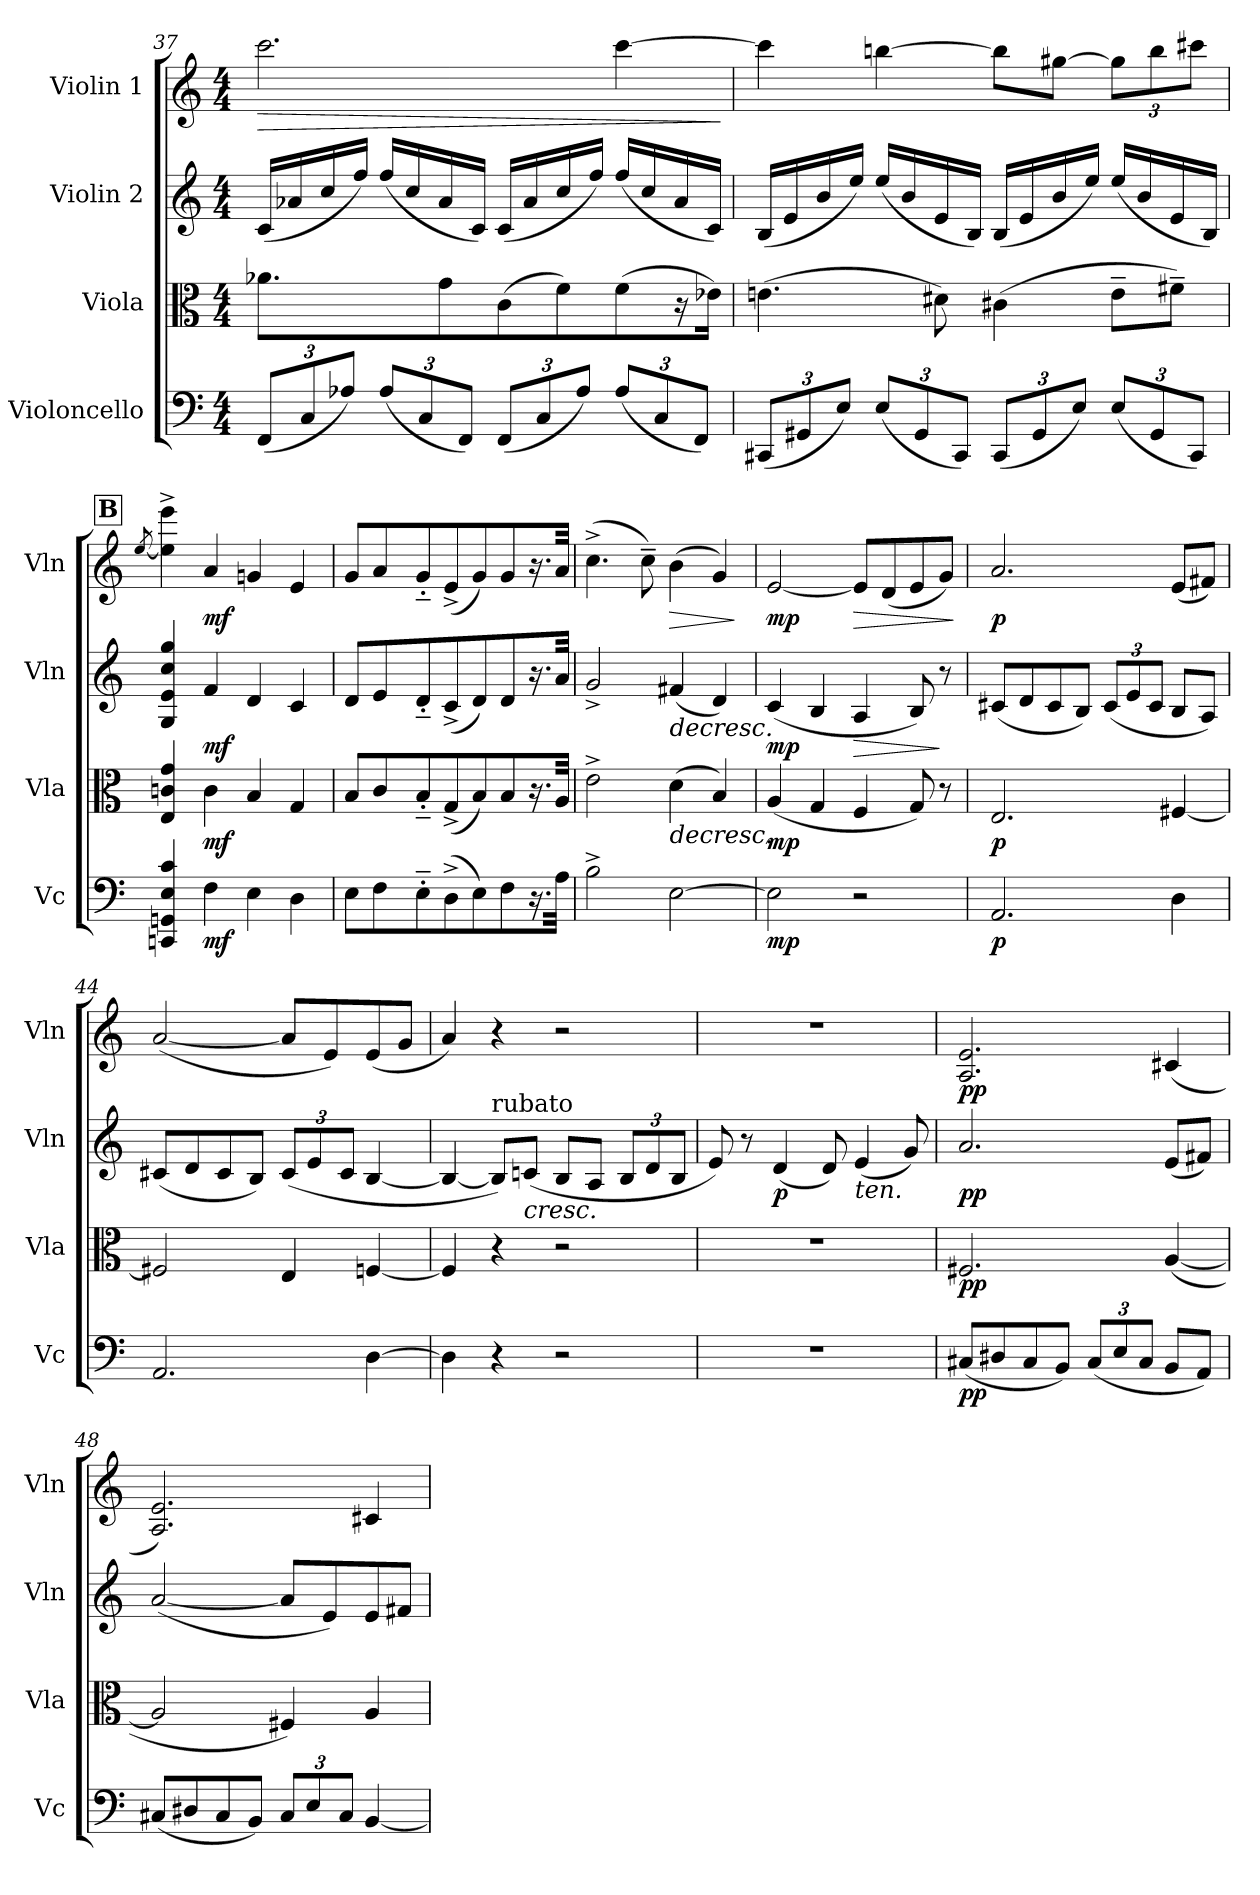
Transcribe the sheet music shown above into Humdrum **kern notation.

**kern	**dynam	**kern	**dynam	**kern	**dynam	**kern	**dynam
*part4	*part4	*part3	*part3	*part2	*part2	*part1	*part1
*staff4	*staff4	*staff3	*staff3	*staff2	*staff2	*staff1	*staff1
*I"Violoncello	*	*I"Viola	*	*I"Violin 2	*	*I"Violin 1	*
*I'Vc	*	*I'Vla	*	*I'Vln	*	*I'Vln	*
*clefF4	*	*clefC3	*	*clefG2	*	*clefG2	*
*k[]	*	*k[]	*	*k[]	*	*k[]	*
*M4/4	*	*M4/4	*	*M4/4	*	*M4/4	*
*Xbrackettup	*	*	*	*	*	*	*
=37	=37	=37	=37	=37	=37	=37	=37
!	!	!	!	!	!	!	!LO:HP:b
(12FF/L	.	4.a-X\	.	(16c/LL	.	2.ccc\	>
.	.	.	.	16a-X/	.	.	.
12C/	.	.	.	.	.	.	.
.	.	.	.	16cc/	.	.	.
12A-X/J)	.	.	.	.	.	.	.
.	.	.	.	16ff/JJ)	.	.	.
(12A-/L	.	.	.	(16ff/LL	.	.	.
.	.	.	.	16cc/	.	.	.
12C/	.	.	.	.	.	.	.
.	.	8g\	.	16a-/	.	.	.
12FF/J)	.	.	.	.	.	.	.
.	.	.	.	16c/JJ)	.	.	.
(12FF/L	.	(8c\L	.	(16c/LL	.	.	.
.	.	.	.	16a-/	.	.	.
12C/	.	.	.	.	.	.	.
.	.	8f\)	.	16cc/	.	.	.
12A-/J)	.	.	.	.	.	.	.
.	.	.	.	16ff/JJ)	.	.	.
(12A-/L	.	(8f\	.	(16ff/LL	.	[4ccc\	.
.	.	.	.	16cc/	.	.	.
12C/	.	.	.	.	.	.	.
.	.	16r	.	16a-/	.	.	.
12FF/J)	.	.	.	.	.	.	.
.	.	16e-X\JJ)	.	16c/JJ)	.	.	.
.	.	.	.	.	.	.	]
!!LO:PB:g=z
=38	=38	=38	=38	=38	=38	=38	=38
(12CC#X/L	.	(4.en\	.	(16B/LL	.	4ccc\]	.
.	.	.	.	16e/	.	.	.
12GG#X/	.	.	.	.	.	.	.
.	.	.	.	16b/	.	.	.
12E/J)	.	.	.	.	.	.	.
.	.	.	.	16ee/JJ)	.	.	.
(12E/L	.	.	.	(16ee/LL	.	[4bbn\	.
.	.	.	.	16b/	.	.	.
12GG#/	.	.	.	.	.	.	.
.	.	8d#X\)	.	16e/	.	.	.
12CC#/J)	.	.	.	.	.	.	.
.	.	.	.	16B/JJ)	.	.	.
(12CC#/L	.	(4c#X\	.	(16B/LL	.	8bb\L]	.
.	.	.	.	16e/	.	.	.
12GG#/	.	.	.	.	.	.	.
.	.	.	.	16b/	.	[8gg#X\J	.
12E/J)	.	.	.	.	.	.	.
.	.	.	.	16ee/JJ)	.	.	.
*	*	*	*	*	*	*Xbrackettup	*
(12E/L	.	8e~\L	.	(16ee/LL	.	12gg#\L]	.
.	.	.	.	16b/	.	.	.
12GG#/	.	.	.	.	.	12bb\	.
.	.	8f#X~\J)	.	16e/	.	.	.
12CC#/J)	.	.	.	.	.	12ccc#X\J	.
.	.	.	.	16B/JJ)	.	.	.
!!LO:LB:g=z
!!LO:REH:place=s1:a:B:cj:fs=14:t=B
=39	=39	=39	=39	=39	=39	=39	=39
.	.	.	.	.	.	[<8qee/	.
4CCn/ 4GGn/ 4E/ 4c/	.	4E/ 4cn/ 4g/	.	4G/ 4e/ 4cc/ 4gg/	.	4ee\]^ 4eee\^	.
!	!LO:DY:b	!	!LO:DY:b	!	!LO:DY:b	!	!LO:DY:b
4F\	mf	4c\	mf	4f/	mf	4a/	mf
4E\	.	4B/	.	4d/	.	4gn/	.
4D\	.	4G/	.	4c/	.	4e/	.
=40	=40	=40	=40	=40	=40	=40	=40
8E\	.	8B/	.	8d/	.	8g/	.
4F\	.	4c/	.	4e/	.	4a/	.
8E'~\	.	8B'~/	.	8d'~/	.	8g'~/	.
(8D^\L	.	(8G^/L	.	(8c^/L	.	(8e^/L	.
8E\)	.	8B/)	.	8d/)	.	8g/)	.
8F\	.	8B/	.	8d/	.	8g/	.
16.r	.	16.r	.	16.r	.	16.r	.
32A\JJk	.	32A/JJk	.	32a/JJk	.	32a/JJk	.
=41	=41	=41	=41	=41	=41	=41	=41
2B^\	.	2e^\	.	2g^/	.	(4.cc^\	.
.	.	.	.	.	.	8cc~\)	.
!	!	!	!LO:HP:b	!	!LO:HP:b	!	!LO:HP:b
[2E\	.	(4d\	>	(4f#X/	>	(4b\	>
.	.	4B/)	.	4d/)	.	4g/)	.
.	.	.	.	.	.	.	]
=42	=42	=42	=42	=42	=42	=42	=42
!	!LO:DY:b	!	!LO:DY:b	!	!LO:DY:b	!	!LO:DY:b
2E\]	mp	(4A/	mp	(4c/	mp	[2e/	mp
.	.	4G/	.	4B/	.	.	.
!	!	!	!	!	!LO:HP:b	!	!LO:HP:b
2r	.	4F/	.	4A/	>	8e/L]	>
.	.	.	.	.	.	(8d/	.
.	.	8G/)	.	8B/)	.	8e/	.
.	.	8r	]	8r	]	8g/J)	.
.	.	.	.	.	.	.	]
=43	=43	=43	=43	=43	=43	=43	=43
!	!LO:DY:b	!	!LO:DY:b	!	!	!	!LO:DY:b
2.AA/	p	2.E/	p	(8c#X/L	.	2.a/	p
.	.	.	.	8d/	.	.	.
.	.	.	.	8c#/	.	.	.
.	.	.	.	8B/J)	.	.	.
*	*	*	*	*Xbrackettup	*	*	*
.	.	.	.	(12c#/L	.	.	.
.	.	.	.	12e/	.	.	.
.	.	.	.	12c#/J	.	.	.
4D\	.	[4F#X/	.	8B/L	.	(8e/L	.
.	.	.	.	8A/J)	.	8f#X/J)	.
!!LO:PB:g=z
=44	=44	=44	=44	=44	=44	=44	=44
2.AA/	.	2F#X/]	.	(8c#X/L	.	([2a/	.
.	.	.	.	8d/	.	.	.
.	.	.	.	8c#/	.	.	.
.	.	.	.	8B/J)	.	.	.
.	.	4E/	.	(12c#/L	.	8a/L]	.
.	.	.	.	12e/	.	.	.
.	.	.	.	.	.	8e/)	.
.	.	.	.	12c#/J	.	.	.
[4D\	.	[4Fn/	.	[4B/	.	(8e/	.
.	.	.	.	.	.	8g/J	.
=45	=45	=45	=45	=45	=45	=45	=45
4D\]	.	4F/]	.	4B/_	.	4a/)	.
!	!	!	!	!LO:TX:a:t=rubato	!	!	!
4r	.	4r	.	8B/L])	.	4r	.
!	!	!	!	!	!LO:HP:b	!	!
.	.	.	.	(8cn/J	<	.	.
2r	.	2r	.	8B/L	.	2r	.
.	.	.	.	8A/J	.	.	.
.	.	.	.	12B/L	.	.	.
.	.	.	.	12d/	.	.	.
.	.	.	.	12B/J	.	.	.
.	.	.	.	.	]	.	.
=46	=46	=46	=46	=46	=46	=46	=46
1r	.	1r	.	8e/)	.	1r	.
.	.	.	.	8r	.	.	.
!	!	!	!	!	!LO:DY:b	!	!
.	.	.	.	(4d/	p	.	.
.	.	.	.	8d/)	.	.	.
!	!	!	!	!LO:TX:b:i:t=ten.	!	!	!
.	.	.	.	(4e/	.	.	.
.	.	.	.	8g/)	.	.	.
.	.	.	.	.	[	.	.
=47	=47	=47	=47	=47	=47	=47	=47
!	!LO:DY:b	!	!LO:DY:b	!	!LO:DY:b	!	!LO:DY:b
(8C#X/L	pp	2.F#X/	pp	2.a/	pp	2.A/ 2.e/	pp
8D#X/	.	.	.	.	.	.	.
8C#/	.	.	.	.	.	.	.
8BB/J)	.	.	.	.	.	.	.
(12C#/L	.	.	.	.	.	.	.
12E/	.	.	.	.	.	.	.
12C#/J	.	.	.	.	.	.	.
8BB/L	.	([4A/	.	(8e/L	.	(>4c#X/	.
8AA/J)	.	.	.	8f#X/J)	.	.	.
!!LO:LB:g=z
=48	=48	=48	=48	=48	=48	=48	=48
(8C#X/L	.	2A/]	.	([2a/	.	2.A/ 2.e/)	.
8D#X/	.	.	.	.	.	.	.
8C#/	.	.	.	.	.	.	.
8BB/J)	.	.	.	.	.	.	.
12C#/L	.	4F#X/)	.	8a/L]	.	.	.
12E/	.	.	.	.	.	.	.
.	.	.	.	8e/)	.	.	.
12C#/J	.	.	.	.	.	.	.
[4BB/	.	4A/	.	8e/	.	4c#X/	.
.	.	.	.	8f#X/J	.	.	.
=	=	=	=	=	=	=	=
*-	*-	*-	*-	*-	*-	*-	*-
